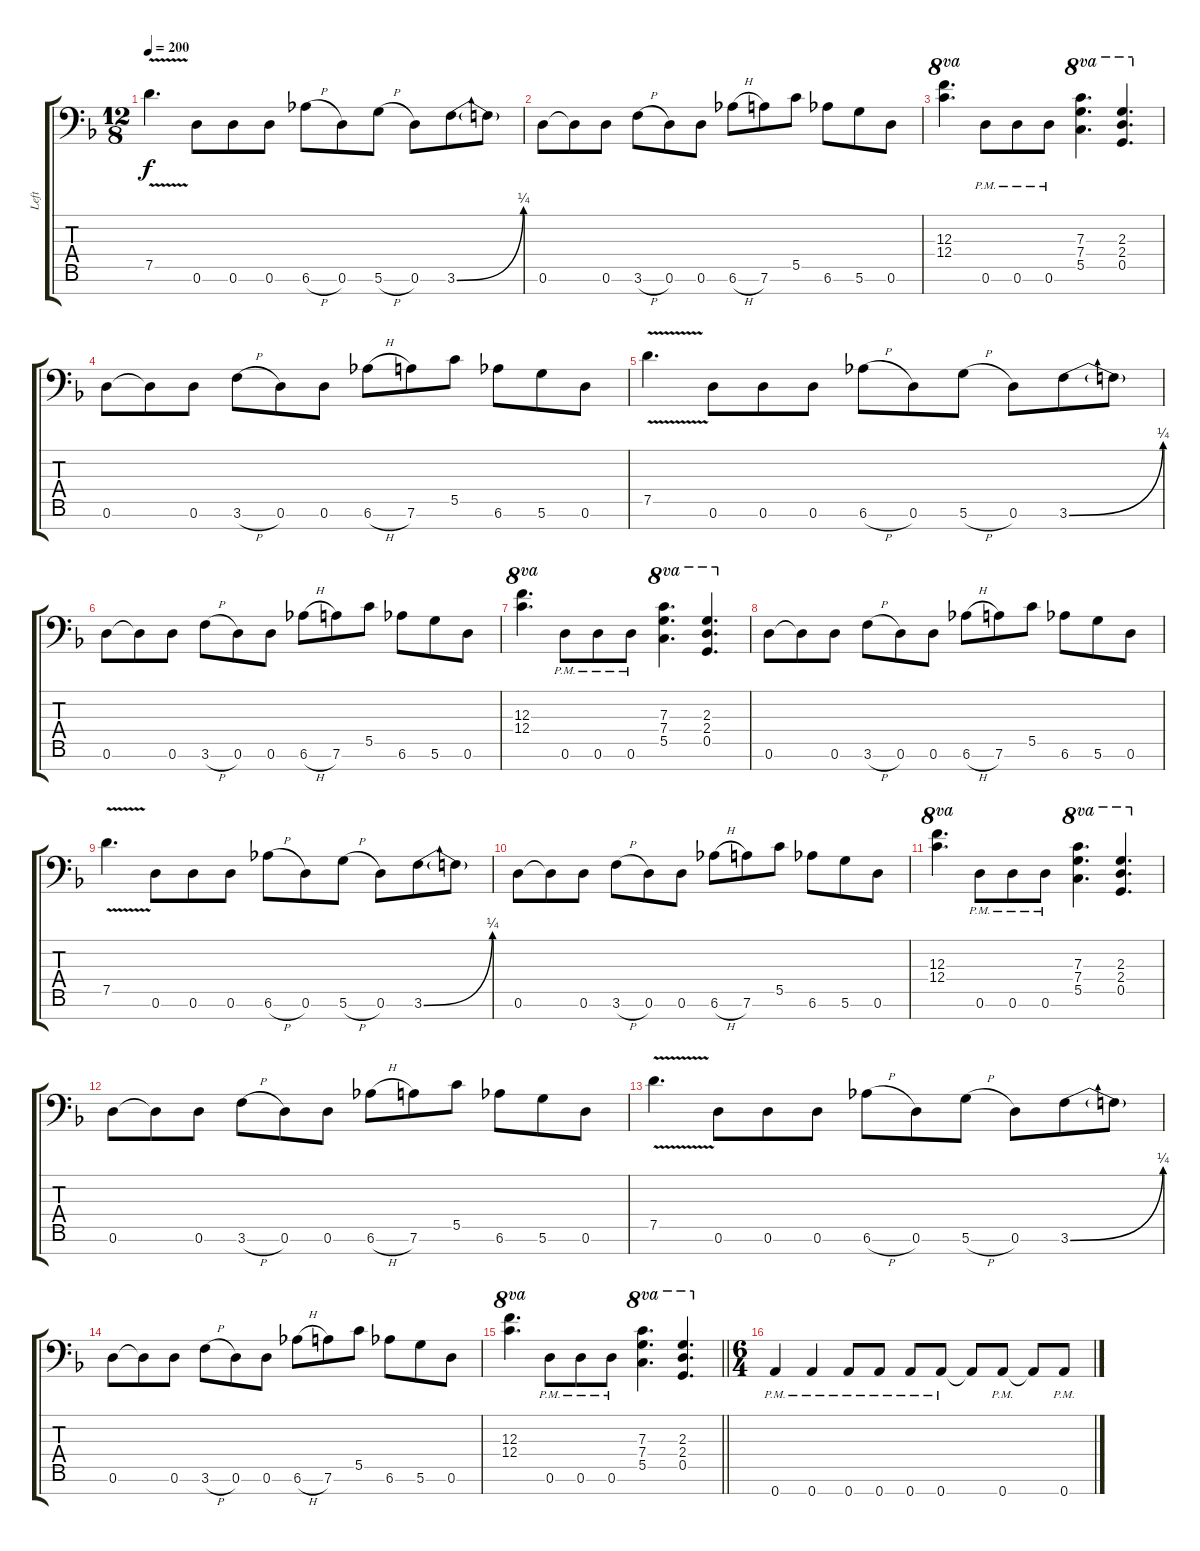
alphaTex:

\track ("Left" "Left") {instrument distortionguitar}
\staff {score tabs}
\tuning (D4 A3 F3 C3 G2 D2 A1) {hide}
\ts (12 8)
\tempo 200
\clef f4
\ks f
7.5{v}.4{d dy f} 0.6.8 0.6.8 0.6.8 6.6{h}.8 0.6.8 5.6{h}.8 0.6.8 3.6{be (bend 0 0 60 1)}.8 3.6{t}.8 |
0.6.8 0.6{t}.8 0.6.8 3.6{h}.8 0.6.8 0.6.8 6.6{h}.8 7.6.8 5.5.8 6.6.8 5.6.8 0.6.8 |
(12.3 12.4).4{d ot 8va} 0.6{pm}.8 0.6{pm}.8 0.6{pm}.8 (7.3 7.4 5.5).4{d ot 8va} (2.3 2.4 0.5).4{d ot 8va} |
0.6.8 0.6{t}.8 0.6.8 3.6{h}.8 0.6.8 0.6.8 6.6{h}.8 7.6.8 5.5.8 6.6.8 5.6.8 0.6.8 |
7.5{v}.4{d} 0.6.8 0.6.8 0.6.8 6.6{h}.8 0.6.8 5.6{h}.8 0.6.8 3.6{be (bend 0 0 60 1)}.8 3.6{t}.8 |
0.6.8 0.6{t}.8 0.6.8 3.6{h}.8 0.6.8 0.6.8 6.6{h}.8 7.6.8 5.5.8 6.6.8 5.6.8 0.6.8 |
(12.3 12.4).4{d ot 8va} 0.6{pm}.8 0.6{pm}.8 0.6{pm}.8 (7.3 7.4 5.5).4{d ot 8va} (2.3 2.4 0.5).4{d ot 8va} |
0.6.8 0.6{t}.8 0.6.8 3.6{h}.8 0.6.8 0.6.8 6.6{h}.8 7.6.8 5.5.8 6.6.8 5.6.8 0.6.8 |
7.5{v}.4{d} 0.6.8 0.6.8 0.6.8 6.6{h}.8 0.6.8 5.6{h}.8 0.6.8 3.6{be (bend 0 0 60 1)}.8 3.6{t}.8 |
0.6.8 0.6{t}.8 0.6.8 3.6{h}.8 0.6.8 0.6.8 6.6{h}.8 7.6.8 5.5.8 6.6.8 5.6.8 0.6.8 |
(12.3 12.4).4{d ot 8va} 0.6{pm}.8 0.6{pm}.8 0.6{pm}.8 (7.3 7.4 5.5).4{d ot 8va} (2.3 2.4 0.5).4{d ot 8va} |
0.6.8 0.6{t}.8 0.6.8 3.6{h}.8 0.6.8 0.6.8 6.6{h}.8 7.6.8 5.5.8 6.6.8 5.6.8 0.6.8 |
7.5{v}.4{d} 0.6.8 0.6.8 0.6.8 6.6{h}.8 0.6.8 5.6{h}.8 0.6.8 3.6{be (bend 0 0 60 1)}.8 3.6{t}.8 |
0.6.8 0.6{t}.8 0.6.8 3.6{h}.8 0.6.8 0.6.8 6.6{h}.8 7.6.8 5.5.8 6.6.8 5.6.8 0.6.8 |
\barLineRight lightlight
(12.3 12.4).4{d ot 8va} 0.6{pm}.8 0.6{pm}.8 0.6{pm}.8 (7.3 7.4 5.5).4{d ot 8va} (2.3 2.4 0.5).4{d ot 8va} |
\ts (6 4)
0.7{pm}.4 0.7{pm}.4 0.7{pm}.8 0.7{pm}.8 0.7{pm}.8 0.7{pm}.8 0.7{t}.8 0.7{pm}.8 0.7{t}.8 0.7{pm}.8
